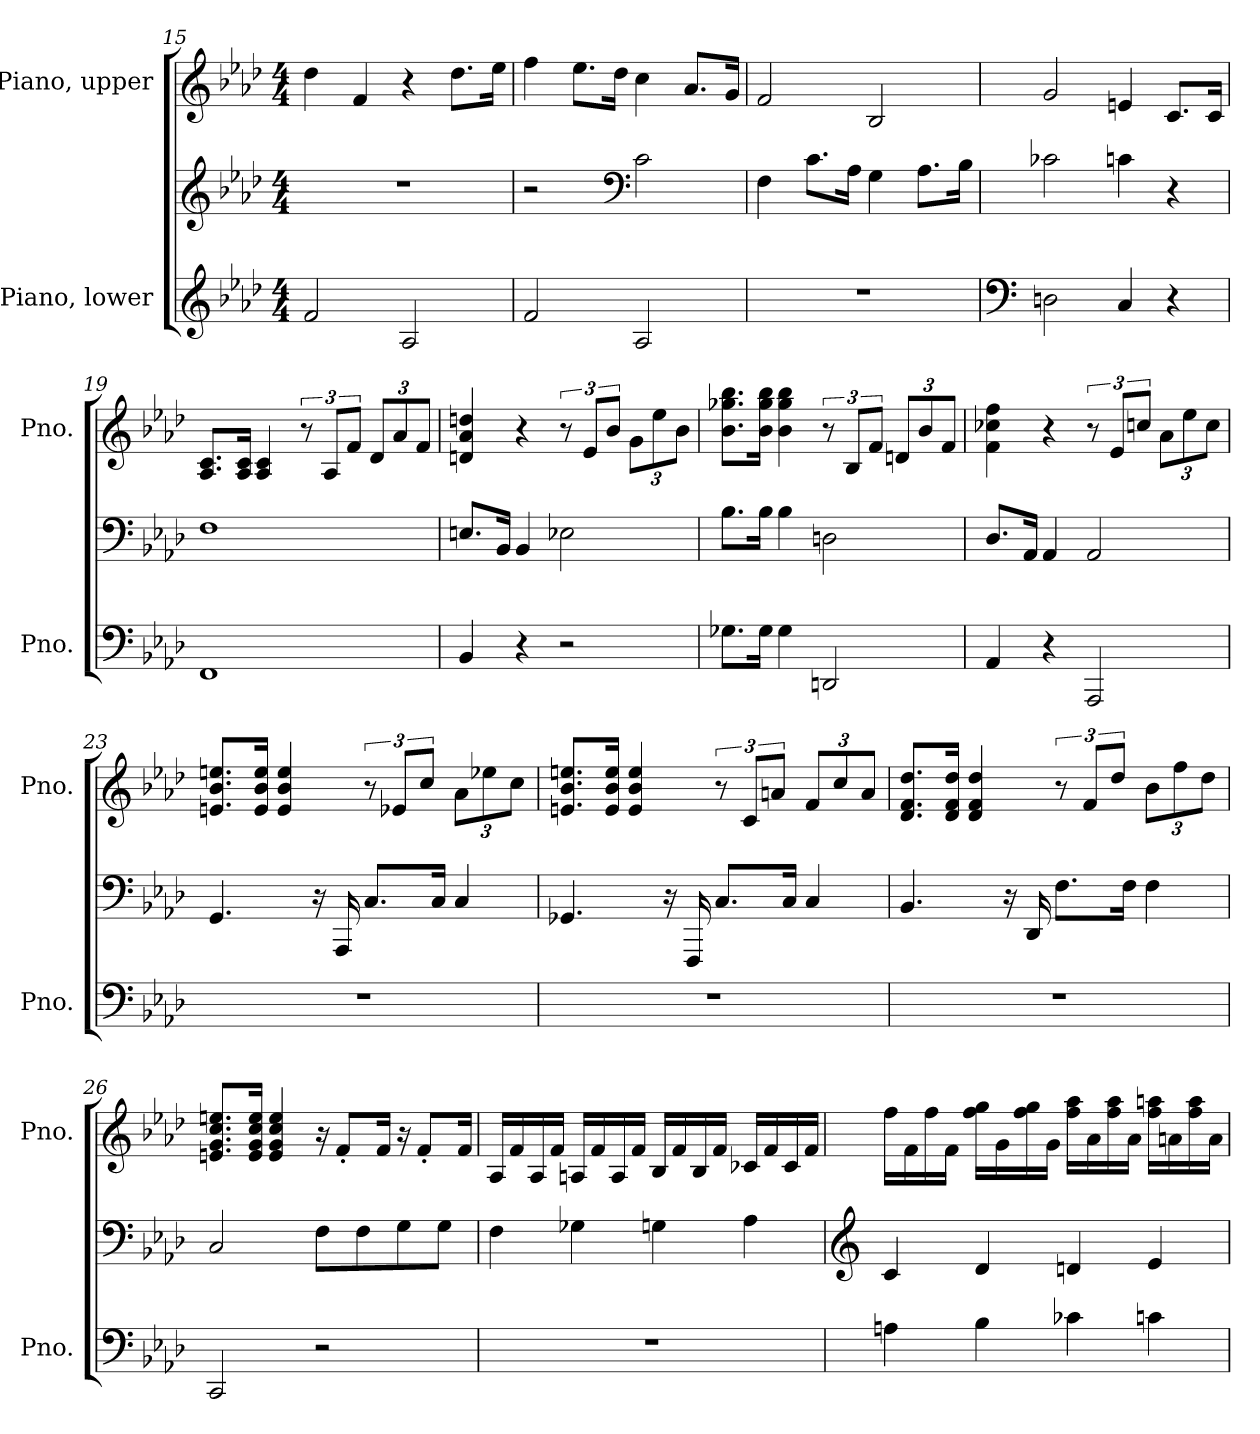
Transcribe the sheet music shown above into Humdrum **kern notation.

**kern	**kern	**kern
*part2	*part2	*part1
*staff3	*staff2	*staff1
*I"Piano, lower	*	*I"Piano, upper
*I'Pno.	*	*I'Pno.
*clefG2	*clefG2	*clefG2
*k[b-e-a-d-]	*k[b-e-a-d-]	*k[b-e-a-d-]
*M4/4	*M4/4	*M4/4
=15	=15	=15
2f/	1r	4dd-\
.	.	4f/
2A-/	.	4r
.	.	8.dd-\L
.	.	16ee-\Jk
=16	=16	=16
2f/	2r	4ff\
.	.	8.ee-\L
.	.	16dd-\Jk
*	*clefF4	*
2A-/	2c\	4cc\
.	.	8.a-/L
.	.	16g/Jk
=17	=17	=17
1r	4F\	2f/
.	8.c\L	.
.	16A-\Jk	.
.	4G\	2B-/
.	8.A-\L	.
.	16B-\Jk	.
=18	=18	=18
*clefF4	*	*
2Dn\	2c-X\	2g/
4C/	4cn\	4en/
4r	4r	8.c/L
.	.	16c/Jk
!!LO:LB:g=z
=19	=19	=19
1FF	1F	8.A-/ 8.c/L
.	.	16A-/ 16c/Jk
.	.	4A-/ 4c/
.	.	12r
.	.	12A-/L
.	.	12f/J
*	*	*Xbrackettup
.	.	12d-/L
.	.	12a-/
.	.	12f/J
=20	=20	=20
4BB-/	8.En/L	4dn/ 4a-/ 4ddn/
.	16BB-/Jk	.
4r	4BB-/	4r
*	*	*brackettup
2r	2E-X\	12r
.	.	12e-/L
.	.	12b-/J
*	*	*Xbrackettup
.	.	12g\L
.	.	12ee-\
.	.	12b-\J
=21	=21	=21
8.G-X\L	8.B-\L	8.b-\ 8.gg-X\ 8.bb-\L
16G-\Jk	16B-\Jk	16b-\ 16gg-\ 16bb-\Jk
4G-\	4B-\	4b-\ 4gg-\ 4bb-\
*	*	*brackettup
2DDn/	2Dn\	12r
.	.	12B-/L
.	.	12f/J
*	*	*Xbrackettup
.	.	12dn/L
.	.	12b-/
.	.	12f/J
!!LO:PB:g=z
=22	=22	=22
4AA-/	8.D-/L	4f\ 4cc-X\ 4ff\
.	16AA-/Jk	.
4r	4AA-/	4r
*	*	*brackettup
2AAA-/	2AA-/	12r
.	.	12e-/L
.	.	12ccn/J
*	*	*Xbrackettup
.	.	12a-\L
.	.	12ee-\
.	.	12cc\J
=23	=23	=23
1r	4.GG/	8.en/ 8.b-/ 8.een/L
.	.	16e/ 16b-/ 16ee/Jk
.	.	4e/ 4b-/ 4ee/
.	16r	.
.	16AAA-/	.
*	*	*brackettup
.	8.C/L	12r
.	.	12e-X/L
.	.	12cc/J
.	16C/Jk	.
*	*	*Xbrackettup
.	4C/	12a-\L
.	.	12ee-X\
.	.	12cc\J
=24	=24	=24
1r	4.GG-X/	8.en/ 8.b-/ 8.een/L
.	.	16e/ 16b-/ 16ee/Jk
.	.	4e/ 4b-/ 4ee/
.	16r	.
.	16FFF/	.
*	*	*brackettup
.	8.C/L	12r
.	.	12c/L
.	.	12an/J
.	16C/Jk	.
*	*	*Xbrackettup
.	4C/	12f/L
.	.	12cc/
.	.	12a/J
!!LO:LB:g=z
=25	=25	=25
1r	4.BB-/	8.d-/ 8.f/ 8.dd-/L
.	.	16d-/ 16f/ 16dd-/Jk
.	.	4d-/ 4f/ 4dd-/
.	16r	.
.	16DD-/	.
*	*	*brackettup
.	8.F\L	12r
.	.	12f/L
.	.	12dd-/J
.	16F\Jk	.
*	*	*Xbrackettup
.	4F\	12b-\L
.	.	12ff\
.	.	12dd-\J
=26	=26	=26
2CC/	2C/	8.en/ 8.g/ 8.cc/ 8.een/L
.	.	16e/ 16g/ 16cc/ 16ee/Jk
.	.	4e/ 4g/ 4cc/ 4ee/
2r	8F\L	16r
.	.	8f'/L
.	8F\	.
.	.	16f/Jk
.	8G\	16r
.	.	8f'/L
.	8G\J	.
.	.	16f/Jk
=27	=27	=27
1r	4F\	16A-/LL
.	.	16f/
.	.	16A-/
.	.	16f/JJ
.	4G-X\	16An/LL
.	.	16f/
.	.	16A/
.	.	16f/JJ
.	4Gn\	16B-/LL
.	.	16f/
.	.	16B-/
.	.	16f/JJ
.	4A-\	16c-X/LL
.	.	16f/
.	.	16c-/
.	.	16f/JJ
!!LO:LB:g=z
=28	=28	=28
*	*clefG2	*
4An\	4c/	16ff\LL
.	.	16f\
.	.	16ff\
.	.	16f\JJ
4B-\	4d-/	16ff\ 16gg\LL
.	.	16g\
.	.	16ff\ 16gg\
.	.	16g\JJ
4c-X\	4dn/	16ff\ 16aa-\LL
.	.	16a-\
.	.	16ff\ 16aa-\
.	.	16a-\JJ
4cn\	4e-/	16ff\ 16aan\LL
.	.	16an\
.	.	16ff\ 16aa\
.	.	16a\JJ
=	=	=
*-	*-	*-
